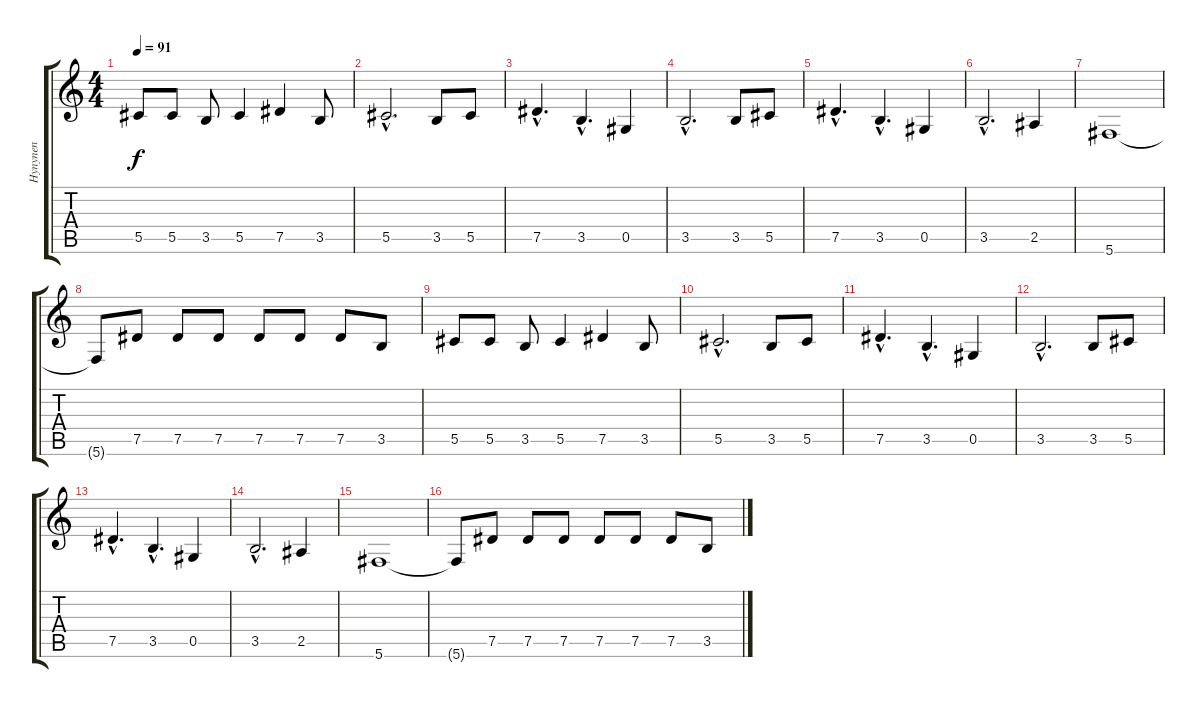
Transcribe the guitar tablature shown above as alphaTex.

\track ("Hynynen" "Hynynen") {instrument distortionguitar}
\staff {score tabs}
\tuning (Eb4 Bb3 Gb3 Db3 Ab2 Db2) {hide}
\ts (4 4)
\tempo 91
\clef g2
\ks c
5.5.8{dy f} 5.5.8 3.5.8 5.5.4 7.5.4 3.5.8 |
5.5{hac}.2{d} 3.5.8 5.5.8 |
7.5{hac}.4{d} 3.5{hac}.4{d} 0.5.4 |
3.5{hac}.2{d} 3.5.8 5.5.8 |
7.5{hac}.4{d} 3.5{hac}.4{d} 0.5.4 |
3.5{hac}.2{d} 2.5.4 |
5.6.1 |
5.6{t}.8 7.5.8 7.5.8 7.5.8 7.5.8 7.5.8 7.5.8 3.5.8 |
5.5.8 5.5.8 3.5.8 5.5.4 7.5.4 3.5.8 |
5.5{hac}.2{d} 3.5.8 5.5.8 |
7.5{hac}.4{d} 3.5{hac}.4{d} 0.5.4 |
3.5{hac}.2{d} 3.5.8 5.5.8 |
7.5{hac}.4{d} 3.5{hac}.4{d} 0.5.4 |
3.5{hac}.2{d} 2.5.4 |
5.6.1 |
5.6{t}.8 7.5.8 7.5.8 7.5.8 7.5.8 7.5.8 7.5.8 3.5.8
